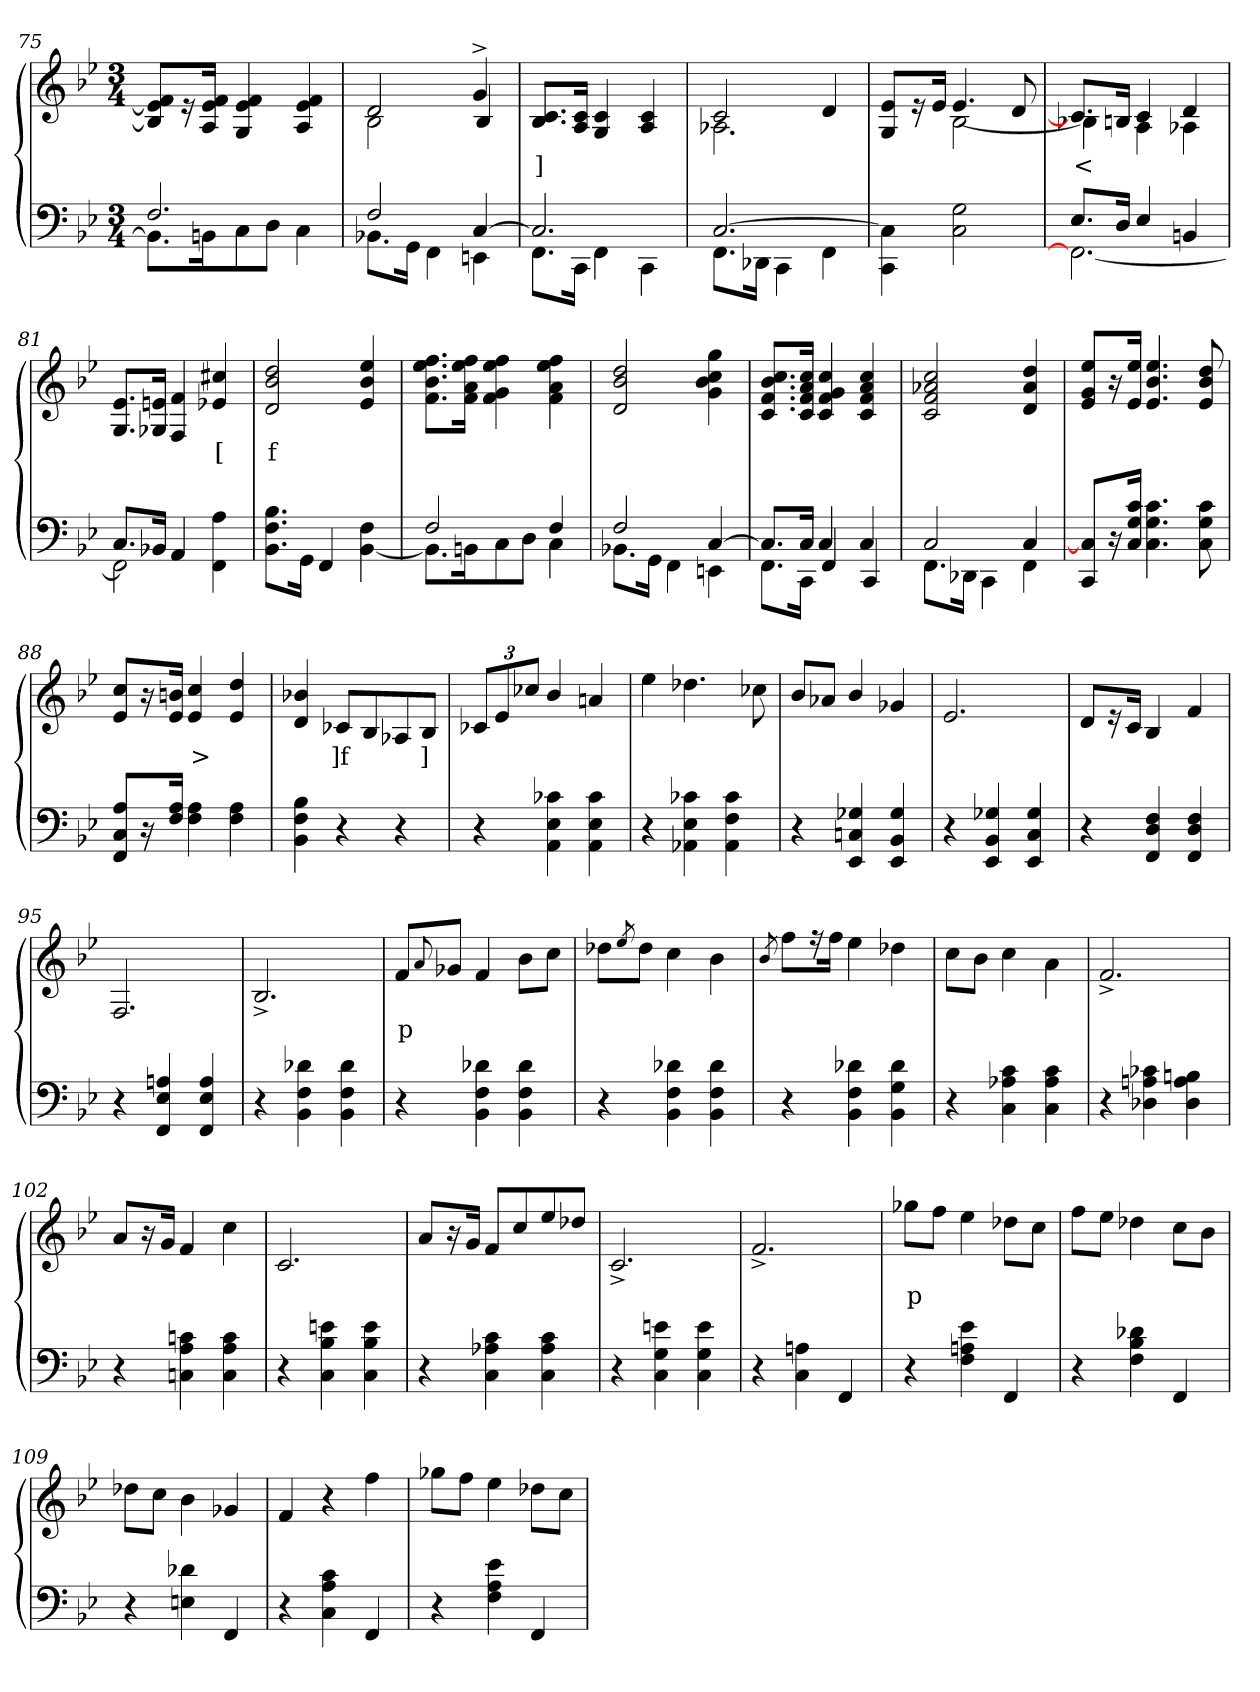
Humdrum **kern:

**kern	**kern	**text
*part2	*part1	*part1
*staff2	*staff1	*staff1
*clefF4	*clefG2	*
*k[b-e-]	*k[b-e-]	*
*M3/4	*M3/4	*
=75	=75	=75
*^	*	*
2.F	8.BB-L]	8f 8e-] 8B-]L	.
.	.	16r	.
.	16BBn	16f 16e- 16AJk	.
.	8C	4f 4e- 4G	.
.	8DJ	.	.
.	4C	4f 4e- 4A	.
=76	=76	=76	=76
*	*	*^	*
2F	8.BB-XL	2d	2B-	.
.	16GGJk	.	.	.
.	4FF	.	.	.
[4C	4EEn	4g^>	4B-/	.
*	*	*v	*v	*
=77	=77	=77	=77
2.C]	8.FFL	8.c 8.B-L	]
.	16CCJk	16c 16AJk	.
.	4FF	4c 4G	.
.	4CC	4c 4A	.
=78	=78	=78	=78
*	*	*^	*
[2.C	8.FFL	2c	2.A-X	.
.	16DD-XJk	.	.	.
.	4CC	.	.	.
.	4FF	4d	.	.
*v	*v	*	*	*
=79	=79	=79	=79
4C\] 4CC\	8e- 8GL	4ryy	.
.	16r	.	.
.	16e-Jk	.	.
2G 2C	4.e-	[2B-	.
.	8d	.	.
=80	=80	=80	=80
*^	*	*	*
8.E-L	2.FF_	8.cL]	4B-X]	<
16DJk	.	16BnJk	.	.
4E-	.	4c	4A	.
4BBn	.	4d	4A-X	.
*	*	*v	*v	*
=81	=81	=81	=81
8.CL	2FF]	8.e- 8.GL	.
16BB-XJk	.	16en 16G-XJk	.
4AA	.	4f 4F	.
4A\ 4FF\	4ryy	4cc#X/ 4e-X/	[
*v	*v	*	*
=82	=82	=82
8.B-\ 8.F\ 8.BB-\L	2dd/ 2b-/ 2d/	f
16GGJk	.	.
4FF	.	.
4F [4BB-	4ee-/ 4b-/ 4e-/	.
=83	=83	=83
*^	*	*
2F	8.BB-L]	8.ff 8.ee- 8.b- 8.fL	.
.	16BBn	16ff 16ee- 16a 16fJk	.
.	8C	4ff 4ee- 4g 4f	.
.	8DJ	.	.
4F	4C	4ff 4ee- 4a 4f	.
=84	=84	=84	=84
2F	8.BB-XL	2dd/ 2b-/ 2d/	.
.	16GGJk	.	.
.	4FF	.	.
[4C	4EEn	4gg 4cc 4b- 4g	.
=85	=85	=85	=85
8.CL]	8.FFL	8.cc 8.b- 8.f 8.cL	.
16CJk	16CCJk	16cc 16a 16f 16cJk	.
4C	4FF/	4cc 4g 4f 4c	.
4C	4CC/	4cc 4a 4f 4c	.
=86	=86	=86	=86
2C	8.FFL	2cc 2a-X 2f 2c	.
.	16DD-XJk	.	.
.	4CC	.	.
4C	4FF	4dd 4a- 4d	.
*v	*v	*	*
=87	=87	=87
8C/] 8CC/L	8ee-/ 8g/ 8e-/L	.
16r	16r	.
16c 16G 16CJk	16ee- 16e-Jk	.
4.c 4.G 4.C	4.ee-\ 4.b-/ 4.e-/	.
8c 8G 8C	8dd/ 8b-/ 8e-/	.
=88	=88	=88
8A 8C 8FFL	8cc/ 8e-/L	.
16r	16r	.
16A 16FJk	16bn 16e-Jk	.
4A 4F	4cc/ 4e-/	>
4A 4F	4dd/ 4e-/	.
=89	=89	=89
4B- 4F 4BB-	4b-X 4d	.
4r	8c-XL	]f
.	8B-	.
4r	8A-X	.
.	8B-J	]
=90	=90	=90
4r	12c-XL	.
.	12e-	.
.	12cc-J	.
4c-X 4E- 4AA	4b-/	.
4c- 4E- 4AA	4an	.
=91	=91	=91
4r	4ee-	.
4c-X 4E- 4AA-X	4.dd-X	.
4c- 4F 4AA-	.	.
.	8cc-X	.
=92	=92	=92
4r	8b-L	.
.	8a-XJ	.
4G-X 4Cn 4EE-	4b-/	.
4G- 4BB- 4EE-	4g-X	.
=93	=93	=93
4r	2.e-	.
4G-X 4BB- 4EE-	.	.
4G- 4C 4EE-	.	.
=94	=94	=94
4r	8dL	.
.	16r	.
.	16cJk	.
4F 4D 4FF	4B-	.
4F 4D 4FF	4f	.
=95	=95	=95
4r	2.F/	.
4An 4E- 4FF	.	.
4A 4E- 4FF	.	.
=96	=96	=96
4r	2.B-^>	.
4d-X 4F 4BB-	.	.
4d- 4F 4BB-	.	.
=97	=97	=97
4r	8fL	p
.	8qqa/	.
.	8g-XJ	.
4d-X 4F 4BB-	4f	.
4d- 4F 4BB-	8b-L	.
.	8ccJ	.
=98	=98	=98
4r	8dd-XL	.
.	8qee-/	.
.	8dd-J	.
4d-X 4F 4BB-	4cc	.
4d- 4F 4BB-	4b-	.
=99	=99	=99
.	8qb-/	.
4r	8ffL	.
.	16r	.
.	16ffJk	.
4d-X 4F 4BB-	4ee-	.
4d- 4G 4BB-	4dd-X	.
=100	=100	=100
4r	8ccL	.
.	8b-J	.
4c 4A-X 4C	4cc	.
4c 4A- 4C	4a\	.
=101	=101	=101
4r	2.f^>	.
4c-X 4An 4D-X	.	.
4Bn 4A 4D-	.	.
=102	=102	=102
4r	8aL	.
.	16r	.
.	16gJk	.
4cn 4A 4Cn	4f	.
4c 4A 4C	4cc	.
=103	=103	=103
4r	2.c	.
4en 4B- 4C	.	.
4e 4B- 4C	.	.
=104	=104	=104
4r	8aL	.
.	16r	.
.	16gJk	.
4c 4A-X 4C	8fL	.
.	8cc	.
4c 4A- 4C	8ee-	.
.	8dd-X/J	.
=105	=105	=105
4r	2.c^>	.
4en 4G 4C	.	.
4e 4G 4C	.	.
=106	=106	=106
4r	2.f^>	.
4An 4C	.	.
4FF	.	.
=107	=107	=107
4r	8gg-XL	p
.	8ffJ	.
4e- 4An 4F	4ee-	.
4FF	8dd-XL	.
.	8ccJ	.
=108	=108	=108
4r	8ffL	.
.	8ee-J	.
4d-X 4B- 4F	4dd-X	.
4FF	8ccL	.
.	8b-J	.
=109	=109	=109
4r	8dd-XL	.
.	8ccJ	.
4d-X 4En	4b-	.
4FF	4g-X	.
=110	=110	=110
4r	4f	.
4c 4A 4C	4r	.
4FF	4ff	.
=111	=111	=111
4r	8gg-XL	.
.	8ffJ	.
4e- 4A 4F	4ee-	.
4FF	8dd-XL	.
.	8ccJ	.
=	=	=
*-	*-	*-
